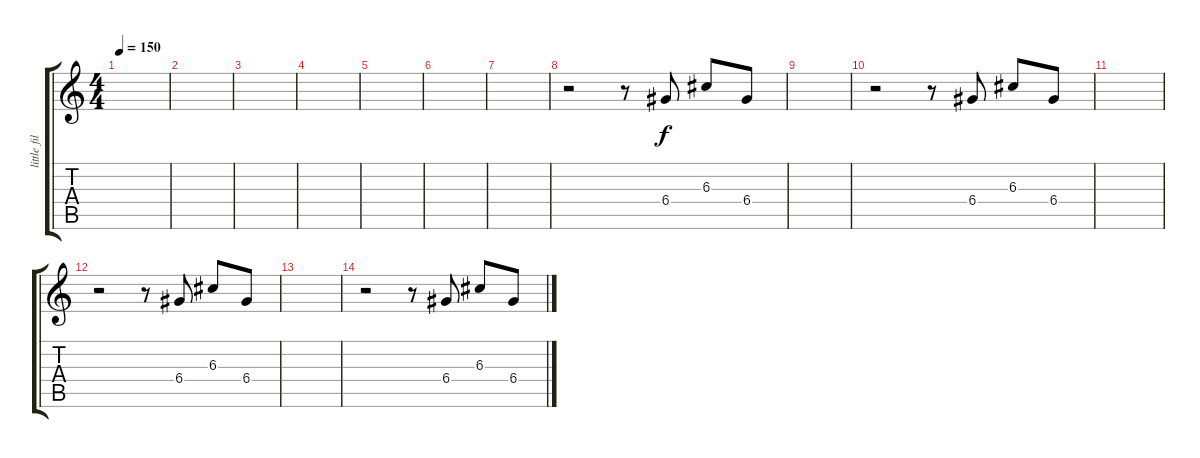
\track ("little fill" "little fil") {instrument electricguitarjazz}
\staff {score tabs}
\tuning (E4 B3 G3 D3 A2 E2) {hide}
\ts (4 4)
\tempo 150
\clef g2
\ks c
|
|
|
|
|
|
|
r.2 r.8 6.4.8 6.3.8 6.4.8 |
|
r.2 r.8 6.4.8 6.3.8 6.4.8 |
|
r.2 r.8 6.4.8 6.3.8 6.4.8 |
|
r.2 r.8 6.4.8 6.3.8 6.4.8
